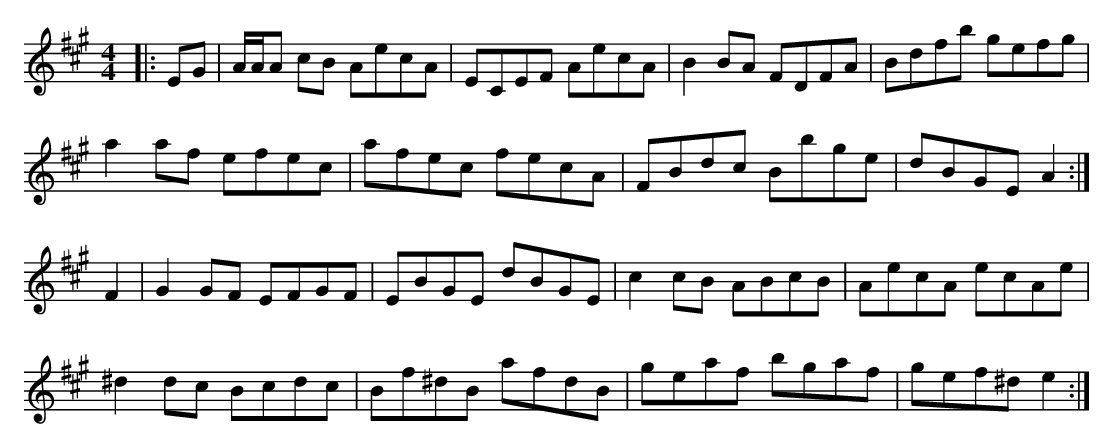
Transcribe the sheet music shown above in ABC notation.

X:1
M:4/4
K:A
|:EG|A/A/A cB AecA|ECEF AecA|B2 BA FDFA|Bdfb gefg|
a2 af efec|afec fecA|FBdc Bbge|dBGE A2:|
F2|G2 GF EFGF|EBGE dBGE|c2 cB ABcB|AecA ecAe|
^d2 dc Bcdc|Bf^dB afdB|geaf bgaf|gef^d e2:|
